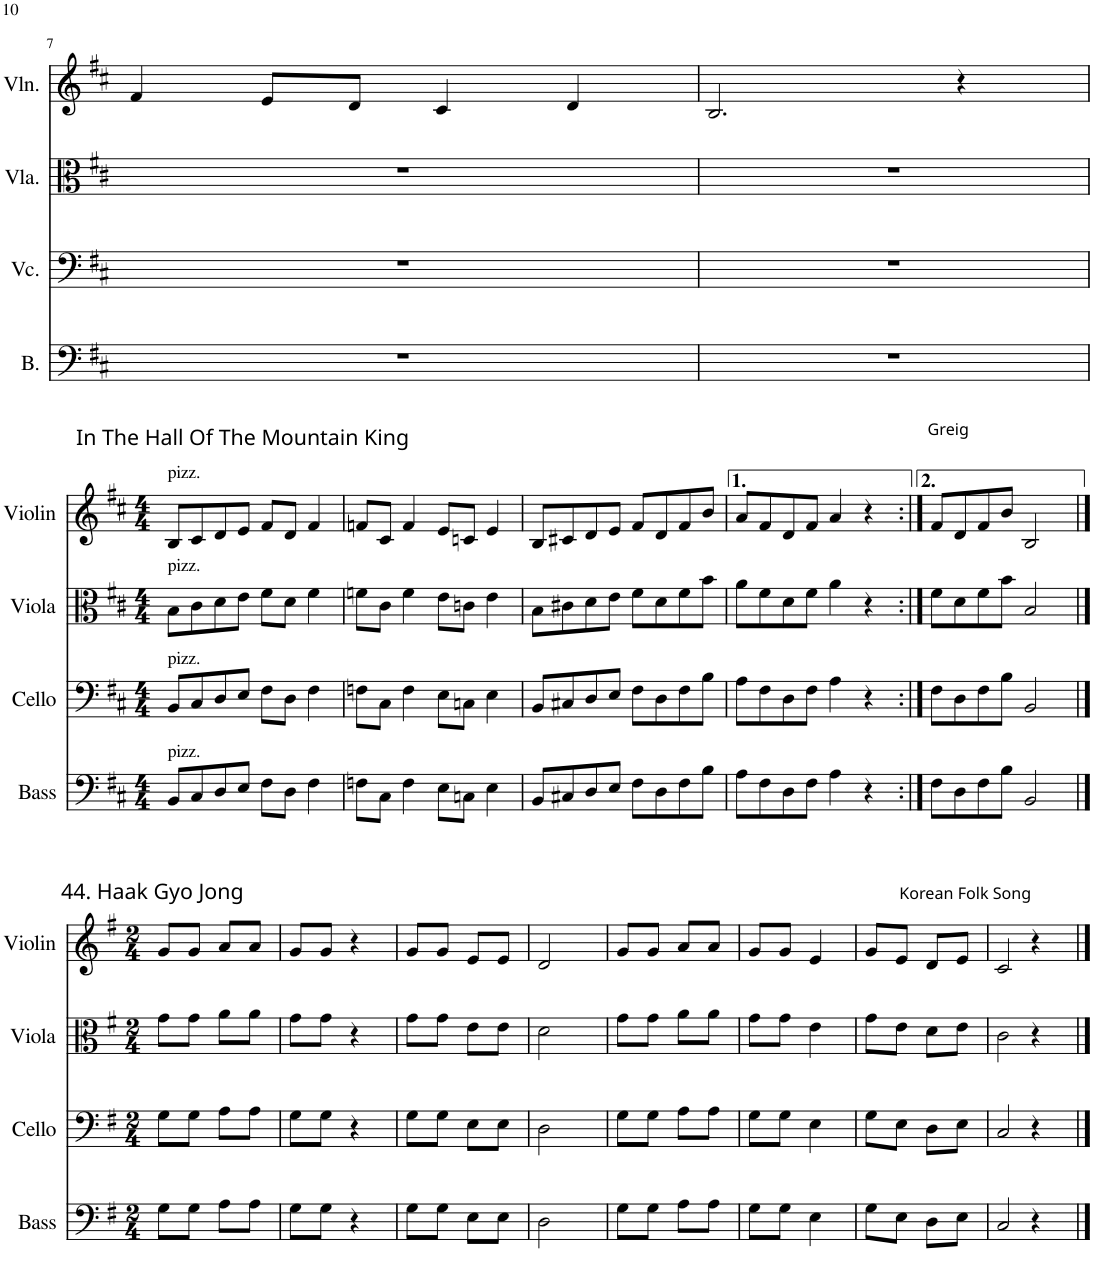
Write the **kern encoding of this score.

**kern	**kern	**kern	**kern
*part4	*part3	*part2	*part1
*staff4	*staff3	*staff2	*staff1
*I"Bass	*I"Cello	*I"Viola	*I"Violin
*I'B.	*	*I'Vla.	*I'Vln.
!!LO:PB:g=z
*clefF4	*clefF4	*clefC3	*clefG2
*Trd7c12	*	*	*
*k[f#c#]	*k[f#c#]	*k[f#c#]	*k[f#c#]
*M4/4	*M4/4	*M4/4	*M4/4
=7	=7	=7	=7
1r	1r	1r	4f#/
.	.	.	8e/L
.	.	.	8d/J
.	.	.	4c#/
.	.	.	4d/
=8	=8	=8	=8
1r	1r	1r	2.B/
.	.	.	4r
!!LO:LB:g=z
=1	=1	=1	=1
*M4/4	*M4/4	*M4/4	*M4/4
!	!	!	!LO:TX:a:t=In The Hall Of The Mountain King
!	!	!	!LO:TX:a:t=pizz.
!	!	!LO:TX:a:t=pizz.	!
!	!LO:TX:a:t=pizz.	!	!
!LO:TX:a:t=pizz.	!	!	!
8BB/L	8BB/L	8B\L	8B/L
8C#/	8C#/	8c#\	8c#/
8D/	8D/	8d\	8d/
8E/J	8E/J	8e\J	8e/J
8F#\L	8F#\L	8f#\L	8f#/L
8D\J	8D\J	8d\J	8d/J
4F#\	4F#\	4f#\	4f#/
=2	=2	=2	=2
8Fn\L	8Fn\L	8fn\L	8fn/L
8C#\J	8C#\J	8c#\J	8c#/J
4F\	4F\	4f\	4f/
8E\L	8E\L	8e\L	8e/L
8Cn\J	8Cn\J	8cn\J	8cn/J
4E\	4E\	4e\	4e/
=3	=3	=3	=3
8BB/L	8BB/L	8B\L	8B/L
8C#X/	8C#X/	8c#X\	8c#X/
8D/	8D/	8d\	8d/
8E/J	8E/J	8e\J	8e/J
8F#\L	8F#\L	8f#\L	8f#/L
8D\	8D\	8d\	8d/
8F#\	8F#\	8f#\	8f#/
8B\J	8B\J	8b\J	8b/J
=4	=4	=4	=4
8A\L	8A\L	8a\L	8a/L
8F#\	8F#\	8f#\	8f#/
8D\	8D\	8d\	8d/
8F#\J	8F#\J	8f#\J	8f#/J
4A\	4A\	4a\	4a/
4r	4r	4r	4r
=5:|!	=5:|!	=5:|!	=5:|!
!	!	!	!LO:TX:a:t=Greig
8F#\L	8F#\L	8f#\L	8f#/L
8D\	8D\	8d\	8d/
8F#\	8F#\	8f#\	8f#/
8B\J	8B\J	8b\J	8b/J
2BB/	2BB/	2B/	2B/
!!LO:LB:g=z
==1	==1	==1	==1
*k[f#]	*k[f#]	*k[f#]	*k[f#]
*M2/4	*M2/4	*M2/4	*M2/4
!	!	!	!LO:TX:a:t=44. Haak Gyo Jong
8G\L	8G\L	8g\L	8g/L
8G\J	8G\J	8g\J	8g/J
8A\L	8A\L	8a\L	8a/L
8A\J	8A\J	8a\J	8a/J
=2	=2	=2	=2
8G\L	8G\L	8g\L	8g/L
8G\J	8G\J	8g\J	8g/J
4r	4r	4r	4r
=3	=3	=3	=3
8G\L	8G\L	8g\L	8g/L
8G\J	8G\J	8g\J	8g/J
8E\L	8E\L	8e\L	8e/L
8E\J	8E\J	8e\J	8e/J
=4	=4	=4	=4
2D\	2D\	2d\	2d/
=5	=5	=5	=5
8G\L	8G\L	8g\L	8g/L
8G\J	8G\J	8g\J	8g/J
8A\L	8A\L	8a\L	8a/L
8A\J	8A\J	8a\J	8a/J
=6	=6	=6	=6
8G\L	8G\L	8g\L	8g/L
8G\J	8G\J	8g\J	8g/J
4E\	4E\	4e\	4e/
=7	=7	=7	=7
8G\L	8G\L	8g\L	8g/L
8E\J	8E\J	8e\J	8e/J
8D\L	8D\L	8d\L	8d/L
8E\J	8E\J	8e\J	8e/J
=8	=8	=8	=8
!	!	!	!LO:TX:a:t=Korean Folk Song
2C/	2C/	2c\	2c/
4r	4r	4r	4r
==	==	==	==
*-	*-	*-	*-
